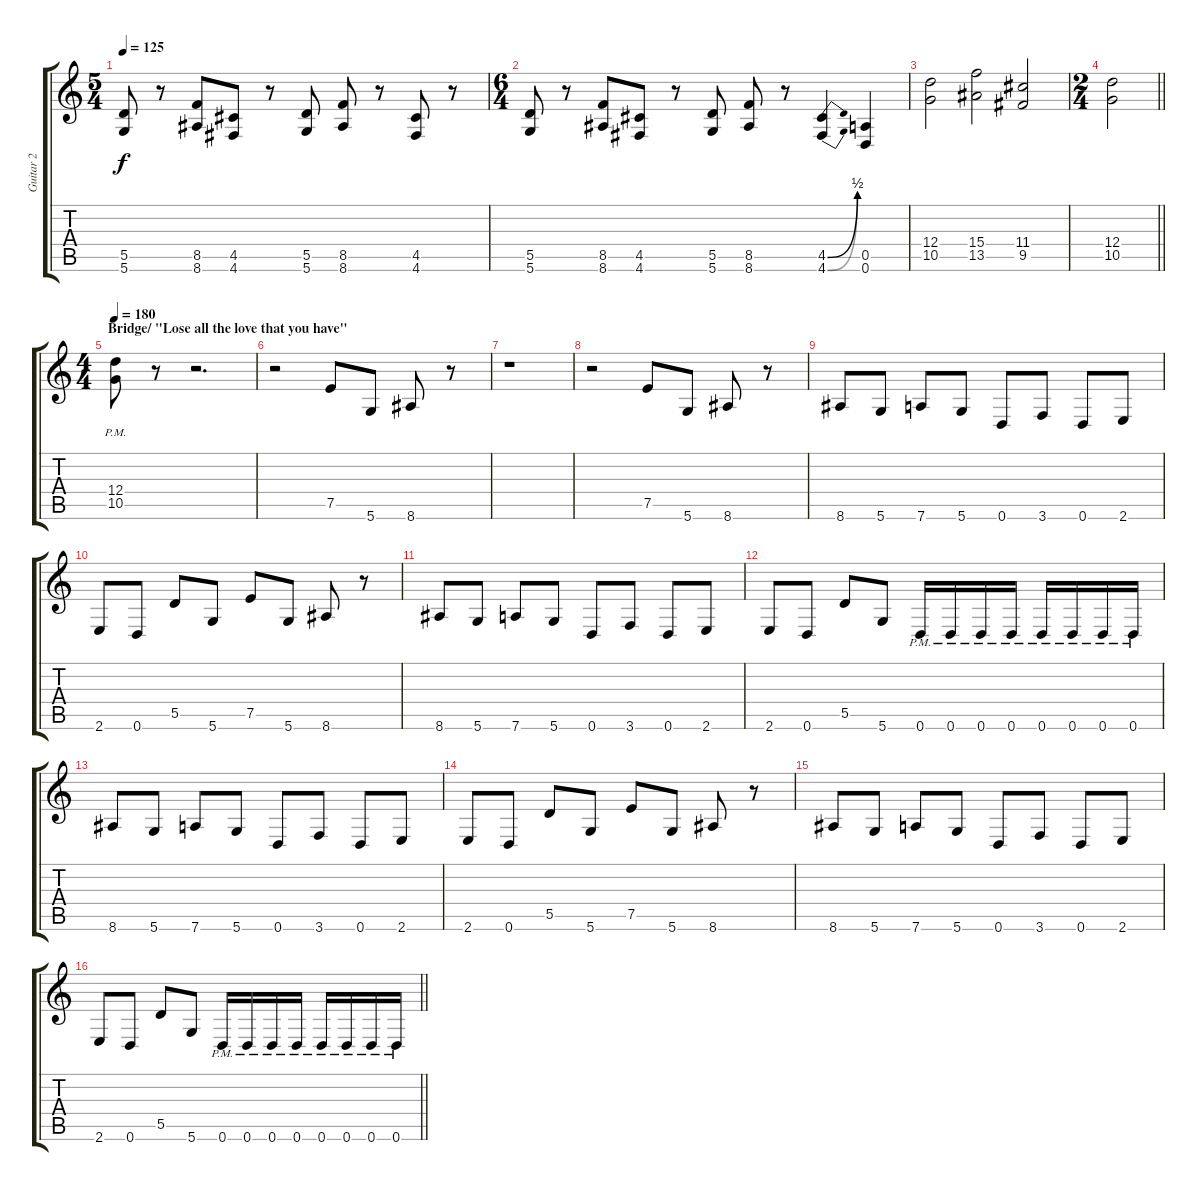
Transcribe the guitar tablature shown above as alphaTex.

\track ("Guitar 2" "Guitar 2") {instrument distortionguitar}
\staff {score tabs}
\tuning (E4 B3 G3 D3 A2 D2) {hide}
\ts (5 4)
\tempo 125
\clef g2
\ks c
(5.5 5.6).8{dy f} r.8 (8.5 8.6).8 (4.5 4.6).8 r.8 (5.5 5.6).8 (8.5 8.6).8 r.8 (4.5 4.6).8 r.8 |
\ts (6 4)
(5.5 5.6).8 r.8 (8.5 8.6).8 (4.5 4.6).8 r.8 (5.5 5.6).8 (8.5 8.6).8 r.8 (4.5{be (bend 0 0 60 2)} 4.6{be (bend 0 0 60 2)}).4 (0.5 0.6).4 |
(12.4 10.5).2 (15.4 13.5).2 (11.4 9.5).2 |
\ts (2 4)
\barLineRight lightlight
(12.4 10.5).2 |
\ts (4 4)
\section ("" "Bridge/ \"Lose all the love that you have\"")
\tempo 180
(12.4{pm} 10.5{pm}).8 r.8 r.2{d} |
r.2 7.5.8 5.6.8 8.6.8 r.8 |
r.1 |
r.2 7.5.8 5.6.8 8.6.8 r.8 |
8.6.8 5.6.8 7.6.8 5.6.8 0.6.8 3.6.8 0.6.8 2.6.8 |
2.6.8 0.6.8 5.5.8 5.6.8 7.5.8 5.6.8 8.6.8 r.8 |
8.6.8 5.6.8 7.6.8 5.6.8 0.6.8 3.6.8 0.6.8 2.6.8 |
2.6.8 0.6.8 5.5.8 5.6.8 0.6{pm}.16 0.6{pm}.16 0.6{pm}.16 0.6{pm}.16 0.6{pm}.16 0.6{pm}.16 0.6{pm}.16 0.6{pm}.16 |
8.6.8 5.6.8 7.6.8 5.6.8 0.6.8 3.6.8 0.6.8 2.6.8 |
2.6.8 0.6.8 5.5.8 5.6.8 7.5.8 5.6.8 8.6.8 r.8 |
8.6.8 5.6.8 7.6.8 5.6.8 0.6.8 3.6.8 0.6.8 2.6.8 |
\barLineRight lightlight
2.6.8 0.6.8 5.5.8 5.6.8 0.6{pm}.16 0.6{pm}.16 0.6{pm}.16 0.6{pm}.16 0.6{pm}.16 0.6{pm}.16 0.6{pm}.16 0.6{pm}.16
